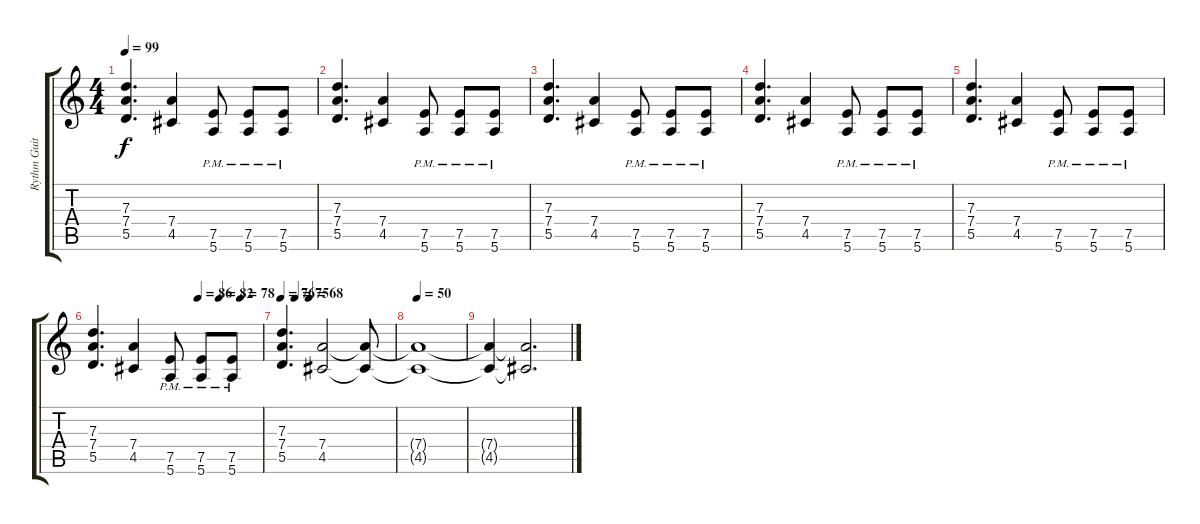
\track ("Rythm Guitar II" "Rythm Guit") {instrument overdrivenguitar}
\staff {score tabs}
\tuning (E4 B3 G3 D3 A2 E2) {hide}
\ts (4 4)
\tempo 99
\clef g2
\ks c
(7.3 7.4 5.5).4{d dy f} (7.4 4.5).4 (7.5{pm} 5.6{pm}).8 (7.5{pm} 5.6{pm}).8 (7.5{pm} 5.6{pm}).8 |
(7.3 7.4 5.5).4{d} (7.4 4.5).4 (7.5{pm} 5.6{pm}).8 (7.5{pm} 5.6{pm}).8 (7.5{pm} 5.6{pm}).8 |
(7.3 7.4 5.5).4{d} (7.4 4.5).4 (7.5{pm} 5.6{pm}).8 (7.5{pm} 5.6{pm}).8 (7.5{pm} 5.6{pm}).8 |
(7.3 7.4 5.5).4{d} (7.4 4.5).4 (7.5{pm} 5.6{pm}).8 (7.5{pm} 5.6{pm}).8 (7.5{pm} 5.6{pm}).8 |
(7.3 7.4 5.5).4{d} (7.4 4.5).4 (7.5{pm} 5.6{pm}).8 (7.5{pm} 5.6{pm}).8 (7.5{pm} 5.6{pm}).8 |
\tempo (86 0.625)
\tempo (82 0.75)
\tempo (78 0.875)
(7.3 7.4 5.5).4{d} (7.4 4.5).4 (7.5{pm} 5.6{pm}).8 (7.5{pm} 5.6{pm}).8 (7.5{pm} 5.6{pm}).8 |
\tempo 76
\tempo (75 0.125)
\tempo (68 0.25)
(7.3 7.4 5.5).4{d} (7.4 4.5).2 (7.4{t} 4.5{t}).8 |
\tempo 50
(7.4{t} 4.5{t}).1 |
(7.4{t} 4.5{t}).4 (7.4{t} 4.5{t}).2{d}
